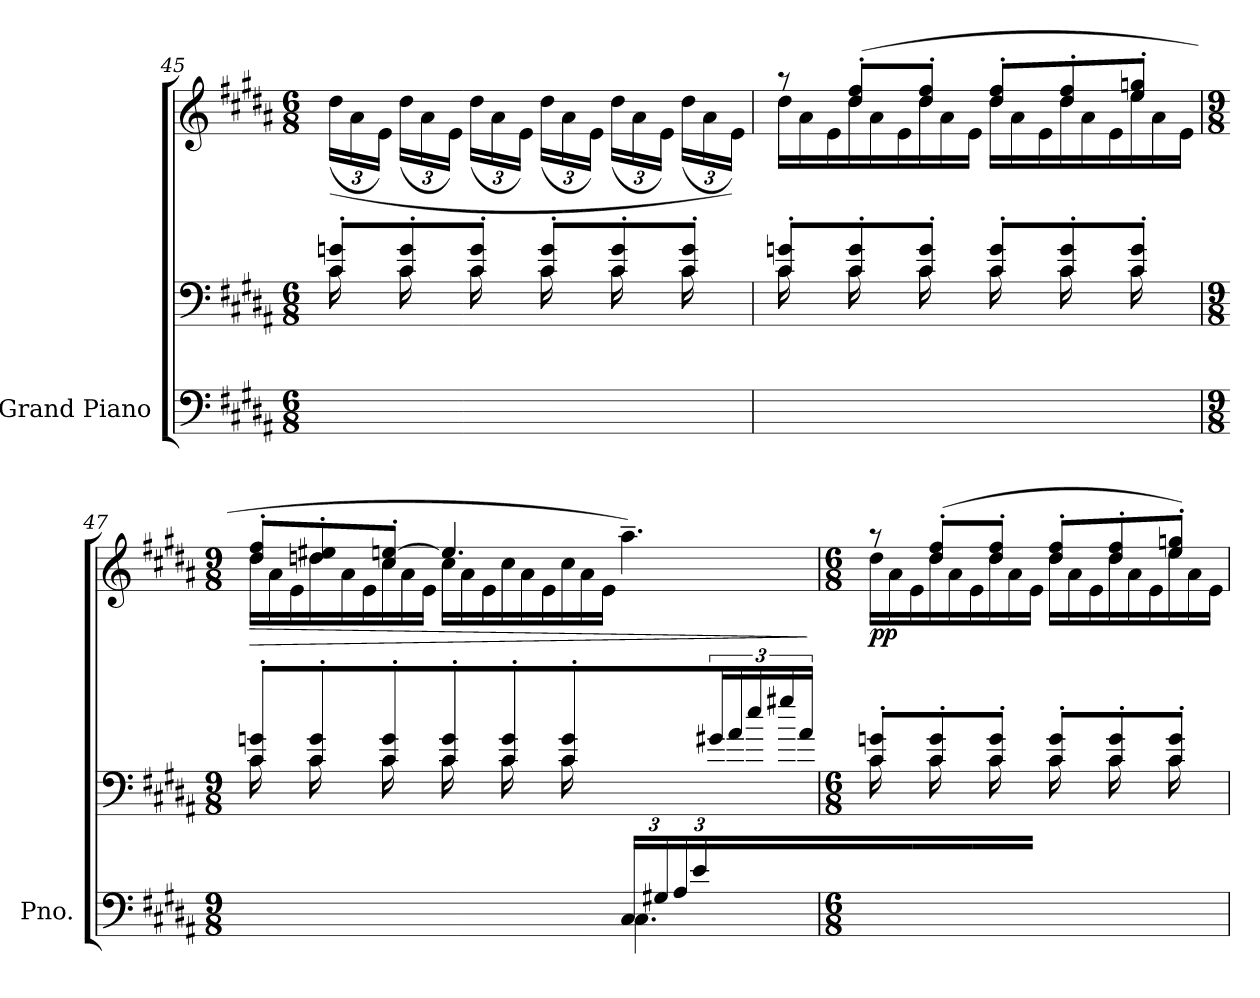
**kern	**kern	**kern	**dynam
*part1	*part1	*part1	*part1
*staff3	*staff2	*staff1	*staff1/2/3
*I"Grand Piano	*	*	*
*I'Pno.	*	*	*
*clefF4	*clefF4	*clefG2	*
*k[f#c#g#d#a#]	*k[f#c#g#d#a#]	*k[f#c#g#d#a#]	*
*M6/8	*M6/8	*M6/8	*
=45	=45	=45	=45
*	*^	*^	*
*	*	*	*	*Xbrackettup	*
16ryy	8c#/'> 8gn/'>L	16c#\LL	2.ryy	(>(>24dd#\LL	.
.	.	.	.	24a#\	.
16F#\	.	16ryy	.	.	.
.	.	.	.	24e\JJ)	.
16ryy	8c#/'> 8g/'>	16c#\	.	(>24dd#\LL	.
.	.	.	.	24a#\	.
16F#\	.	16ryy	.	.	.
.	.	.	.	24e\JJ)	.
16ryy	8c#/'> 8g/'>J	16c#\	.	(>24dd#\LL	.
.	.	.	.	24a#\	.
16F#\JJ	.	16ryy	.	.	.
.	.	.	.	24e\JJ)	.
16ryy	8c#/'> 8g/'>L	16c#\LL	.	(>24dd#\LL	.
.	.	.	.	24a#\	.
16F#\	.	16ryy	.	.	.
.	.	.	.	24e\JJ)	.
16ryy	8c#/'> 8g/'>	16c#\	.	(>24dd#\LL	.
.	.	.	.	24a#\	.
16F#\	.	16ryy	.	.	.
.	.	.	.	24e\JJ)	.
16ryy	8c#/'> 8g/'>J	16c#\	.	(>24dd#\LL	.
.	.	.	.	24a#\	.
16F#\JJ	.	16ryy	.	.	.
.	.	.	.	24e\JJ))	.
!!LO:LB:g=z	!!
=46	=46	=46	=46	=46	=46
*	*	*	*	*Xtuplet	*
16ryy	8c#/'> 8gn/'>L	16c#\LL	8r	24dd#\LL	.
.	.	.	.	24a#\	.
16F#\	.	16ryy	.	.	.
.	.	.	.	24e\	.
16ryy	8c#/'> 8g/'>	16c#\	(>8dd#/' 8ff#/'L	24dd#\	.
.	.	.	.	24a#\	.
16F#\	.	16ryy	.	.	.
.	.	.	.	24e\	.
16ryy	8c#/'> 8g/'>J	16c#\	8dd#/' 8ff#/'J	24dd#\	.
.	.	.	.	24a#\	.
16F#\JJ	.	16ryy	.	.	.
.	.	.	.	24e\JJ	.
16ryy	8c#/'> 8g/'>L	16c#\LL	8dd#/' 8ff#/'L	24dd#\LL	.
.	.	.	.	24a#\	.
16F#\	.	16ryy	.	.	.
.	.	.	.	24e\	.
16ryy	8c#/'> 8g/'>	16c#\	8dd#/' 8ff#/'	24dd#\	.
.	.	.	.	24a#\	.
16F#\	.	16ryy	.	.	.
.	.	.	.	24e\	.
16ryy	8c#/'> 8g/'>J	16c#\	8ee/' 8ggn/'J	24ee\	.
.	.	.	.	24a#\	.
16F#\JJ	.	16ryy	.	.	.
.	.	.	.	24e\JJ	.
=47	=47	=47	=47	=47	=47
*M9/8	*M9/8	*	*M9/8	*	*
*^	*	*	*	*	*
!	!	!	!	!	!	!LO:HP:b
2.ryy	16ryy	8c#/'> 8gn/'>L	16c#\LL	8dd#/' 8ff#/'L	24dd#\LL	>
.	.	.	.	.	24a#\	.
.	16F#\	.	16ryy	.	.	.
.	.	.	.	.	24e\	.
.	16ryy	8c#/'> 8g/'>	16c#\	8ddn/' 8ee#X/'	24dd\	.
.	.	.	.	.	24a#\	.
.	16F#\	.	16ryy	.	.	.
.	.	.	.	.	24e\	.
.	16ryy	8c#/'> 8g/'>J	16c#\	8cc#/' [8een/'J	24cc#\	.
.	.	.	.	.	24a#\	.
.	16F#\JJ	.	16ryy	.	.	.
.	.	.	.	.	24e\JJ	.
.	16ryy	8c#/'> 8g/'>L	16c#\LL	4.ee/]	24cc#\LL	.
.	.	.	.	.	24a#\	.
.	16F#\	.	16ryy	.	.	.
.	.	.	.	.	24e\	.
.	16ryy	8c#/'> 8g/'>	16c#\	.	24cc#\	.
.	.	.	.	.	24a#\	.
.	16F#\	.	16ryy	.	.	.
.	.	.	.	.	24e\	.
.	16ryy	8c#/'> 8g/'>J	16c#\	.	24cc#\	.
.	.	.	.	.	24a#\	.
.	16F#\JJ	.	4..ryy	.	.	.
.	.	.	.	.	24e\JJ	.
*Xbrackettup	*	*	*	*	*	*
24C#/LL	4.C#\	6ryy	.	4.aa#~\)	4.ryy	.
24G#X/	.	.	.	.	.	.
24A#/	.	.	.	.	.	.
24e/	.	.	.	.	.	.
24%5ryy	.	24g#X\	.	.	.	.
.	.	24a#\	.	.	.	.
*	*	*Xbrackettup	*	*	*	*
.	.	24ee\	.	.	.	.
.	.	24gg#X\	.	.	.	.
.	.	24a#\JJ	.	.	.	.
*v	*v	*	*	*	*	*
*	*v	*v	*	*	*
*	*	*v	*v	*
.	.	.	]
!!LO:LB:g=z
=48	=48	=48	=48
*M6/8	*M6/8	*M6/8	*
*	*^	*^	*
!	!	!	!	!	!LO:DY:b
16ryy	8c#/'> 8gn/'>L	16c#\LL	8r	24dd#\LL	pp
.	.	.	.	24a#\	.
16F#\	.	16ryy	.	.	.
.	.	.	.	24e\	.
16ryy	8c#/'> 8g/'>	16c#\	(>8dd#/' 8ff#/'L	24dd#\	.
.	.	.	.	24a#\	.
16F#\	.	16ryy	.	.	.
.	.	.	.	24e\	.
16ryy	8c#/'> 8g/'>J	16c#\	8dd#/' 8ff#/'J	24dd#\	.
.	.	.	.	24a#\	.
16F#\JJ	.	16ryy	.	.	.
.	.	.	.	24e\JJ	.
16ryy	8c#/'> 8g/'>L	16c#\LL	8dd#/' 8ff#/'L	24dd#\LL	.
.	.	.	.	24a#\	.
16F#\	.	16ryy	.	.	.
.	.	.	.	24e\	.
16ryy	8c#/'> 8g/'>	16c#\	8dd#/' 8ff#/'	24dd#\	.
.	.	.	.	24a#\	.
16F#\	.	16ryy	.	.	.
.	.	.	.	24e\	.
16ryy	8c#/'> 8g/'>J	16c#\	8ee/' 8ggn/'J)	24ee\	.
.	.	.	.	24a#\	.
16F#\JJ	.	16ryy	.	.	.
.	.	.	.	24e\JJ	.
*	*v	*v	*	*	*
*	*	*v	*v	*
=	=	=	=
*-	*-	*-	*-
